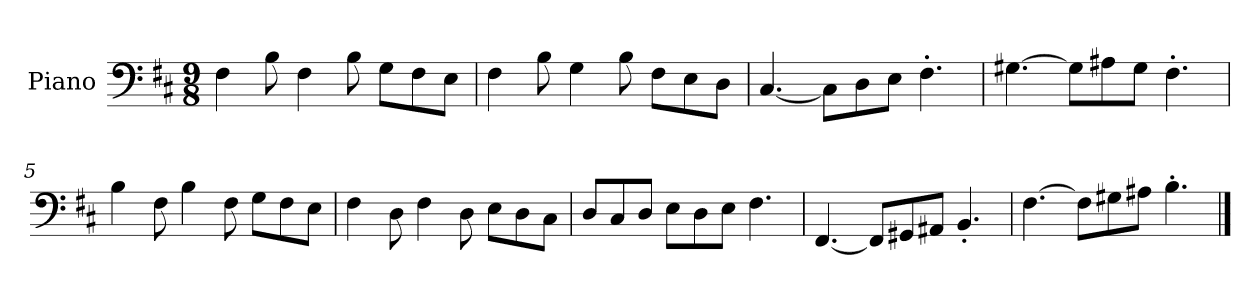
**kern
*part1
*staff1
*I"Piano
*I'Pno.
*clefF4
*k[f#c#]
*M9/8
*MM120
=1
4F#\
8B\
4F#\
8B\
8G\L
8F#\
8E\J
=2
4F#\
8B\
4G\
8B\
8F#\L
8E\
8D\J
=3
[4.C#/
8C#\L]
8D\
8E\J
4.F#'\
=4
[4.G#X\
8G#\L]
8A#X\
8G#\J
4.F#'\
=5
4B\
8F#\
4B\
8F#\
8G\L
8F#\
8E\J
=6
4F#\
8D\
4F#\
8D\
8E\L
8D\
8C#\J
!!LO:LB:g=z
=7
8D/L
8C#/
8D/J
8E\L
8D\
8E\J
4.F#\
=8
[4.FF#/
8FF#/L]
8GG#X/
8AA#X/J
4.BB'/
=9
[4.F#\
8F#\L]
8G#X\
8A#X\J
4.B'\
==
*-
